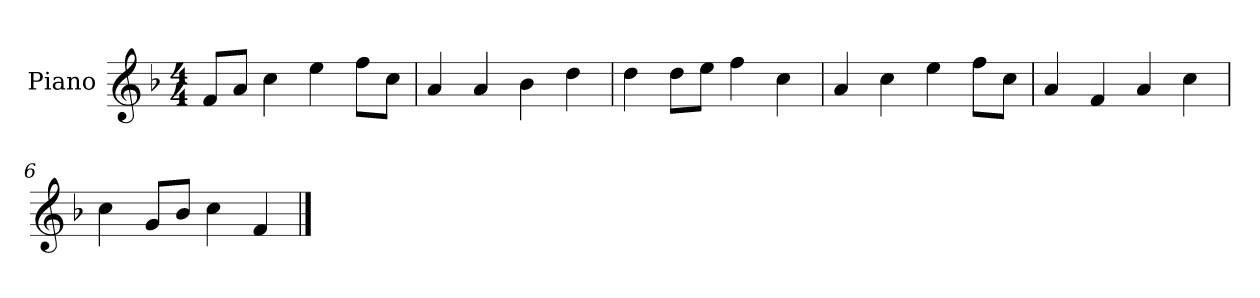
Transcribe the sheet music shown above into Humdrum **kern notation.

**kern
*part1
*staff1
*I"Piano
*I'P-no
*clefG2
*k[b-]
*M4/4
*MM90
=1
8f/L
8a/J
4cc\
4ee\
8ff\L
8cc\J
=2
4a/
4a/
4b-\
4dd\
=3
4dd\
8dd\L
8ee\J
4ff\
4cc\
=4
4a/
4cc\
4ee\
8ff\L
8cc\J
=5
4a/
4f/
4a/
4cc\
=6
4cc\
8g/L
8b-/J
4cc\
4f/
==
*-
